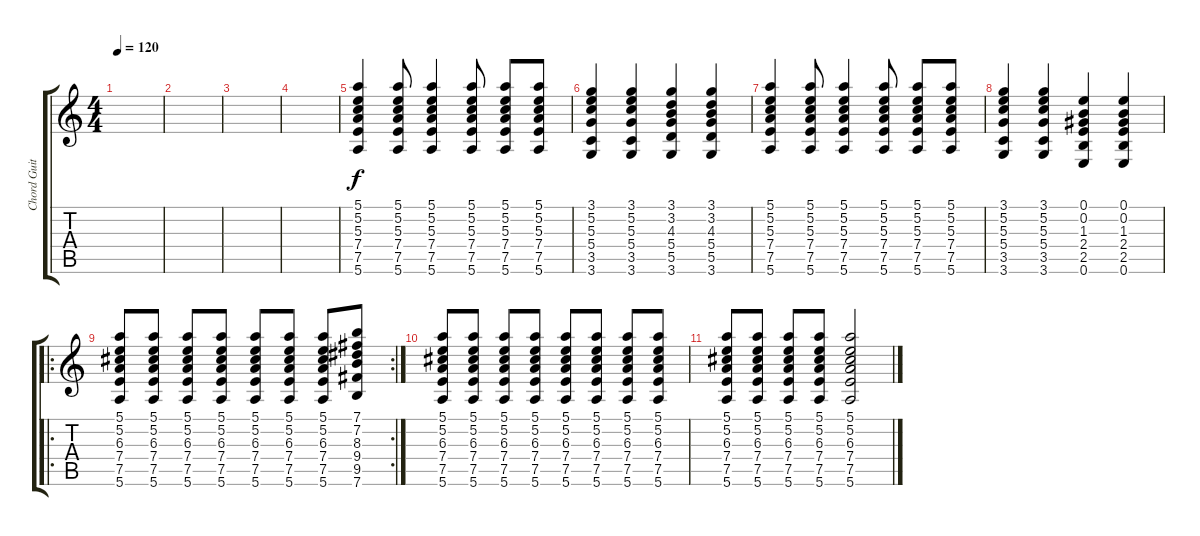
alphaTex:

\track ("Chord Guitar" "Chord Guit") {instrument acousticguitarnylon}
\staff {score tabs}
\tuning (E4 B3 G3 D3 A2 E2) {hide}
\ts (4 4)
\tempo 120
\clef g2
\ks c
|
|
|
|
(5.1 5.2 5.3 7.4 7.5 5.6).4 (5.1 5.2 5.3 7.4 7.5 5.6).8 (5.1 5.2 5.3 7.4 7.5 5.6).4 (5.1 5.2 5.3 7.4 7.5 5.6).8 (5.1 5.2 5.3 7.4 7.5 5.6).8 (5.1 5.2 5.3 7.4 7.5 5.6).8 |
(3.1 5.2 5.3 5.4 3.5 3.6).4 (3.1 5.2 5.3 5.4 3.5 3.6).4 (3.1 3.2 4.3 5.4 5.5 3.6).4 (3.1 3.2 4.3 5.4 5.5 3.6).4 |
(5.1 5.2 5.3 7.4 7.5 5.6).4 (5.1 5.2 5.3 7.4 7.5 5.6).8 (5.1 5.2 5.3 7.4 7.5 5.6).4 (5.1 5.2 5.3 7.4 7.5 5.6).8 (5.1 5.2 5.3 7.4 7.5 5.6).8 (5.1 5.2 5.3 7.4 7.5 5.6).8 |
(3.1 5.2 5.3 5.4 3.5 3.6).4 (3.1 5.2 5.3 5.4 3.5 3.6).4 (0.1 0.2 1.3 2.4 2.5 0.6).4 (0.1 0.2 1.3 2.4 2.5 0.6).4 |
\ro
\rc 2
(5.1 5.2 6.3 7.4 7.5 5.6).8 (5.1 5.2 6.3 7.4 7.5 5.6).8 (5.1 5.2 6.3 7.4 7.5 5.6).8 (5.1 5.2 6.3 7.4 7.5 5.6).8 (5.1 5.2 6.3 7.4 7.5 5.6).8 (5.1 5.2 6.3 7.4 7.5 5.6).8 (5.1 5.2 6.3 7.4 7.5 5.6).8 (7.1 7.2 8.3 9.4 9.5 7.6).8 |
(5.1 5.2 6.3 7.4 7.5 5.6).8 (5.1 5.2 6.3 7.4 7.5 5.6).8 (5.1 5.2 6.3 7.4 7.5 5.6).8 (5.1 5.2 6.3 7.4 7.5 5.6).8 (5.1 5.2 6.3 7.4 7.5 5.6).8 (5.1 5.2 6.3 7.4 7.5 5.6).8 (5.1 5.2 6.3 7.4 7.5 5.6).8 (5.1 5.2 6.3 7.4 7.5 5.6).8 |
(5.1 5.2 6.3 7.4 7.5 5.6).8 (5.1 5.2 6.3 7.4 7.5 5.6).8 (5.1 5.2 6.3 7.4 7.5 5.6).8 (5.1 5.2 6.3 7.4 7.5 5.6).8 (5.1 5.2 6.3 7.4 7.5 5.6).2
